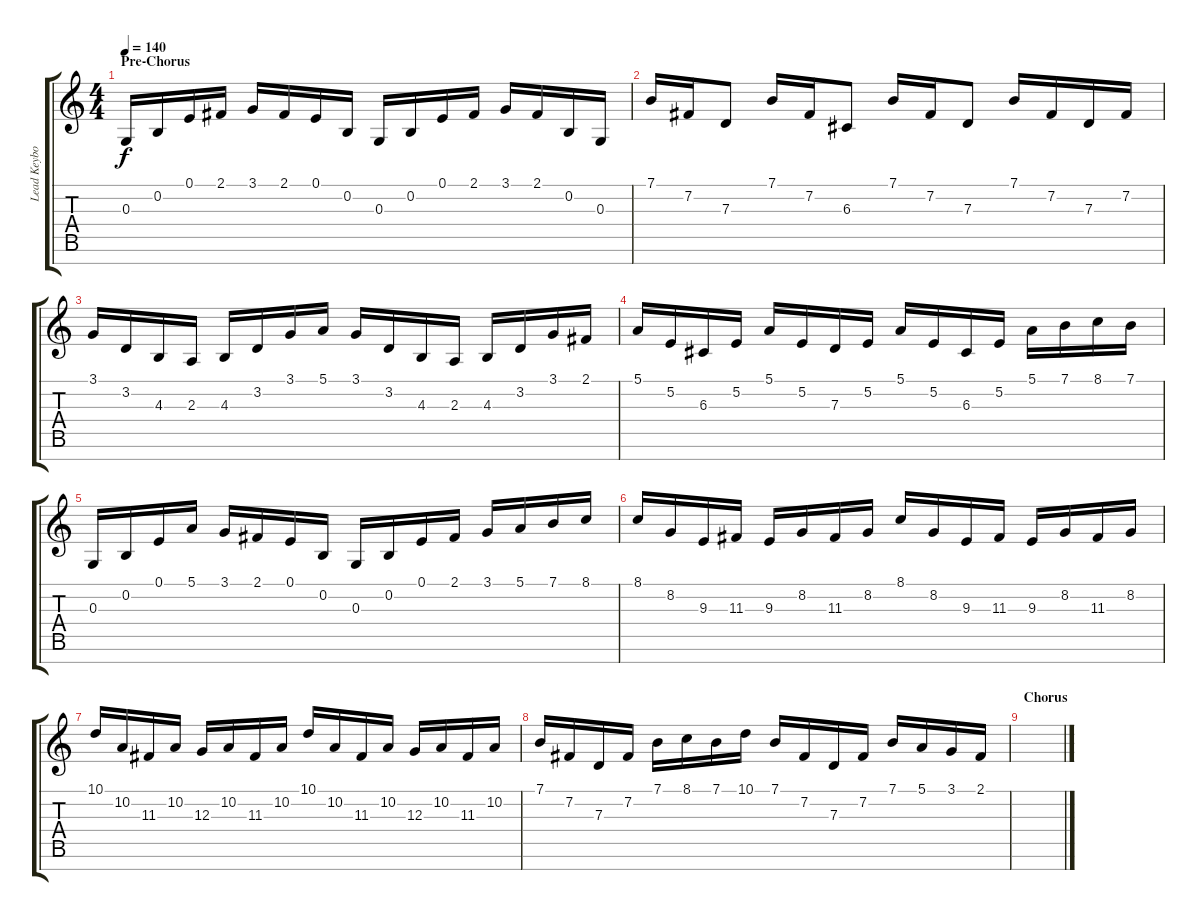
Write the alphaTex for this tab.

\track ("Lead Keyboards" "Lead Keybo") {instrument stringensemble1}
\staff {score tabs}
\tuning (E4 B3 G3 D3 A2 E2 B1) {hide}
\ts (4 4)
\section ("" "Pre-Chorus")
\tempo 140
\clef g2
\ks c
0.3.16{dy f balance 3 instrument harpsichord} 0.2.16 0.1.16 2.1.16 3.1.16 2.1.16 0.1.16 0.2.16 0.3.16 0.2.16 0.1.16 2.1.16 3.1.16 2.1.16 0.2.16 0.3.16 |
7.1.16 7.2.16 7.3.8 7.1.16 7.2.16 6.3.8 7.1.16 7.2.16 7.3.8 7.1.16 7.2.16 7.3.16 7.2.16 |
3.1.16 3.2.16 4.3.16 2.3.16 4.3.16 3.2.16 3.1.16 5.1.16 3.1.16 3.2.16 4.3.16 2.3.16 4.3.16 3.2.16 3.1.16 2.1.16 |
5.1.16 5.2.16 6.3.16 5.2.16 5.1.16 5.2.16 7.3.16 5.2.16 5.1.16 5.2.16 6.3.16 5.2.16 5.1.16 7.1.16 8.1.16 7.1.16 |
0.3.16{balance 3 instrument harpsichord} 0.2.16 0.1.16 5.1.16 3.1.16 2.1.16 0.1.16 0.2.16 0.3.16 0.2.16 0.1.16 2.1.16 3.1.16 5.1.16 7.1.16 8.1.16 |
8.1.16 8.2.16 9.3.16 11.3.16 9.3.16 8.2.16 11.3.16 8.2.16 8.1.16 8.2.16 9.3.16 11.3.16 9.3.16 8.2.16 11.3.16 8.2.16 |
10.1.16 10.2.16 11.3.16 10.2.16 12.3.16 10.2.16 11.3.16 10.2.16 10.1.16 10.2.16 11.3.16 10.2.16 12.3.16 10.2.16 11.3.16 10.2.16 |
7.1.16{instrument harpsichord} 7.2.16 7.3.16 7.2.16 7.1.16 8.1.16 7.1.16 10.1.16 7.1.16 7.2.16 7.3.16 7.2.16 7.1.16 5.1.16 3.1.16 2.1.16 |
\section ("" "Chorus")
